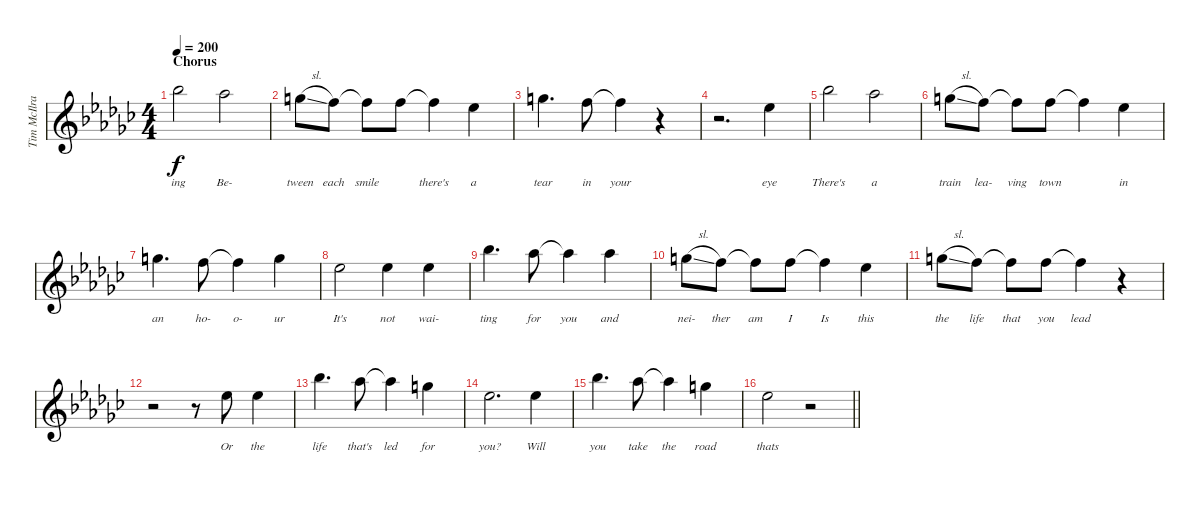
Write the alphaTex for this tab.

\track ("Tim McIlrath - Vocals" "Tim McIlra") {instrument distortionguitar}
\staff {score}
\tuning (Eb4 Bb3 Gb3 Db3 Ab2 Eb2) {hide}
\ts (4 4)
\section ("" "Chorus")
\tempo 200
\clef g2
\ks ebminor
7.1.2{lyrics (0 "ing") lyrics (1 "") lyrics (2 "") lyrics (3 "") lyrics (4 "") dy f} 5.1.2{lyrics (0 "Be-") lyrics (1 "") lyrics (2 "") lyrics (3 "") lyrics (4 "")} |
4.1{sl}.8{lyrics (0 "tween") lyrics (1 "") lyrics (2 "") lyrics (3 "") lyrics (4 "")} 2.1.8{lyrics (0 "each") lyrics (1 "") lyrics (2 "") lyrics (3 "") lyrics (4 "")} 2.1{t}.8{lyrics (0 "smile") lyrics (1 "") lyrics (2 "") lyrics (3 "") lyrics (4 "")} 2.1.8{lyrics (0 "") lyrics (1 "") lyrics (2 "") lyrics (3 "") lyrics (4 "")} 2.1{t}.4{lyrics (0 "there's") lyrics (1 "") lyrics (2 "") lyrics (3 "") lyrics (4 "")} 0.1.4{lyrics (0 "a") lyrics (1 "") lyrics (2 "") lyrics (3 "") lyrics (4 "")} |
4.1.4{d lyrics (0 "tear") lyrics (1 "") lyrics (2 "") lyrics (3 "") lyrics (4 "")} 2.1.8{lyrics (0 "in") lyrics (1 "") lyrics (2 "") lyrics (3 "") lyrics (4 "")} 2.1{t}.4{lyrics (0 "your") lyrics (1 "") lyrics (2 "") lyrics (3 "") lyrics (4 "")} r.4 |
r.2{d} 0.1.4{lyrics (0 "eye") lyrics (1 "") lyrics (2 "") lyrics (3 "") lyrics (4 "")} |
7.1.2{lyrics (0 "There's") lyrics (1 "") lyrics (2 "") lyrics (3 "") lyrics (4 "")} 5.1.2{lyrics (0 "a") lyrics (1 "") lyrics (2 "") lyrics (3 "") lyrics (4 "")} |
4.1{sl}.8{lyrics (0 "train") lyrics (1 "") lyrics (2 "") lyrics (3 "") lyrics (4 "")} 2.1.8{lyrics (0 "lea-") lyrics (1 "") lyrics (2 "") lyrics (3 "") lyrics (4 "")} 2.1{t}.8{lyrics (0 "ving") lyrics (1 "") lyrics (2 "") lyrics (3 "") lyrics (4 "")} 2.1.8{lyrics (0 "town") lyrics (1 "") lyrics (2 "") lyrics (3 "") lyrics (4 "")} 2.1{t}.4{lyrics (0 "") lyrics (1 "") lyrics (2 "") lyrics (3 "") lyrics (4 "")} 0.1.4{lyrics (0 "in") lyrics (1 "") lyrics (2 "") lyrics (3 "") lyrics (4 "")} |
4.1.4{d lyrics (0 "an") lyrics (1 "") lyrics (2 "") lyrics (3 "") lyrics (4 "")} 2.1.8{lyrics (0 "ho-") lyrics (1 "") lyrics (2 "") lyrics (3 "") lyrics (4 "")} 2.1{t}.4{lyrics (0 "o-") lyrics (1 "") lyrics (2 "") lyrics (3 "") lyrics (4 "")} 4.1.4{lyrics (0 "ur") lyrics (1 "") lyrics (2 "") lyrics (3 "") lyrics (4 "")} |
0.1.2{lyrics (0 "It's") lyrics (1 "") lyrics (2 "") lyrics (3 "") lyrics (4 "")} 0.1.4{lyrics (0 "not") lyrics (1 "") lyrics (2 "") lyrics (3 "") lyrics (4 "")} 0.1.4{lyrics (0 "wai-") lyrics (1 "") lyrics (2 "") lyrics (3 "") lyrics (4 "")} |
7.1.4{d lyrics (0 "ting") lyrics (1 "") lyrics (2 "") lyrics (3 "") lyrics (4 "")} 5.1.8{lyrics (0 "for") lyrics (1 "") lyrics (2 "") lyrics (3 "") lyrics (4 "")} 5.1{t}.4{lyrics (0 "you") lyrics (1 "") lyrics (2 "") lyrics (3 "") lyrics (4 "")} 5.1.4{lyrics (0 "and") lyrics (1 "") lyrics (2 "") lyrics (3 "") lyrics (4 "")} |
4.1{sl}.8{lyrics (0 "nei-") lyrics (1 "") lyrics (2 "") lyrics (3 "") lyrics (4 "")} 2.1.8{lyrics (0 "ther") lyrics (1 "") lyrics (2 "") lyrics (3 "") lyrics (4 "")} 2.1{t}.8{lyrics (0 "am") lyrics (1 "") lyrics (2 "") lyrics (3 "") lyrics (4 "")} 2.1.8{lyrics (0 "I") lyrics (1 "") lyrics (2 "") lyrics (3 "") lyrics (4 "")} 2.1{t}.4{lyrics (0 "Is") lyrics (1 "") lyrics (2 "") lyrics (3 "") lyrics (4 "")} 0.1.4{lyrics (0 "this") lyrics (1 "") lyrics (2 "") lyrics (3 "") lyrics (4 "")} |
4.1{sl}.8{lyrics (0 "the") lyrics (1 "") lyrics (2 "") lyrics (3 "") lyrics (4 "")} 2.1.8{lyrics (0 "life") lyrics (1 "") lyrics (2 "") lyrics (3 "") lyrics (4 "")} 2.1{t}.8{lyrics (0 "that") lyrics (1 "") lyrics (2 "") lyrics (3 "") lyrics (4 "")} 2.1.8{lyrics (0 "you") lyrics (1 "") lyrics (2 "") lyrics (3 "") lyrics (4 "")} 2.1{t}.4{lyrics (0 "lead") lyrics (1 "") lyrics (2 "") lyrics (3 "") lyrics (4 "")} r.4 |
r.2 r.8 0.1.8{lyrics (0 "Or") lyrics (1 "") lyrics (2 "") lyrics (3 "") lyrics (4 "")} 0.1.4{lyrics (0 "the") lyrics (1 "") lyrics (2 "") lyrics (3 "") lyrics (4 "")} |
7.1.4{d lyrics (0 "life") lyrics (1 "") lyrics (2 "") lyrics (3 "") lyrics (4 "")} 5.1.8{lyrics (0 "that's") lyrics (1 "") lyrics (2 "") lyrics (3 "") lyrics (4 "")} 5.1{t}.4{lyrics (0 "led") lyrics (1 "") lyrics (2 "") lyrics (3 "") lyrics (4 "")} 4.1.4{lyrics (0 "for") lyrics (1 "") lyrics (2 "") lyrics (3 "") lyrics (4 "")} |
0.1.2{d lyrics (0 "you?") lyrics (1 "") lyrics (2 "") lyrics (3 "") lyrics (4 "")} 0.1.4{lyrics (0 "Will") lyrics (1 "") lyrics (2 "") lyrics (3 "") lyrics (4 "")} |
7.1.4{d lyrics (0 "you") lyrics (1 "") lyrics (2 "") lyrics (3 "") lyrics (4 "")} 5.1.8{lyrics (0 "take") lyrics (1 "") lyrics (2 "") lyrics (3 "") lyrics (4 "")} 5.1{t}.4{lyrics (0 "the") lyrics (1 "") lyrics (2 "") lyrics (3 "") lyrics (4 "")} 4.1.4{lyrics (0 "road") lyrics (1 "") lyrics (2 "") lyrics (3 "") lyrics (4 "")} |
\barLineRight lightlight
0.1.2{lyrics (0 "thats") lyrics (1 "") lyrics (2 "") lyrics (3 "") lyrics (4 "")} r.2
